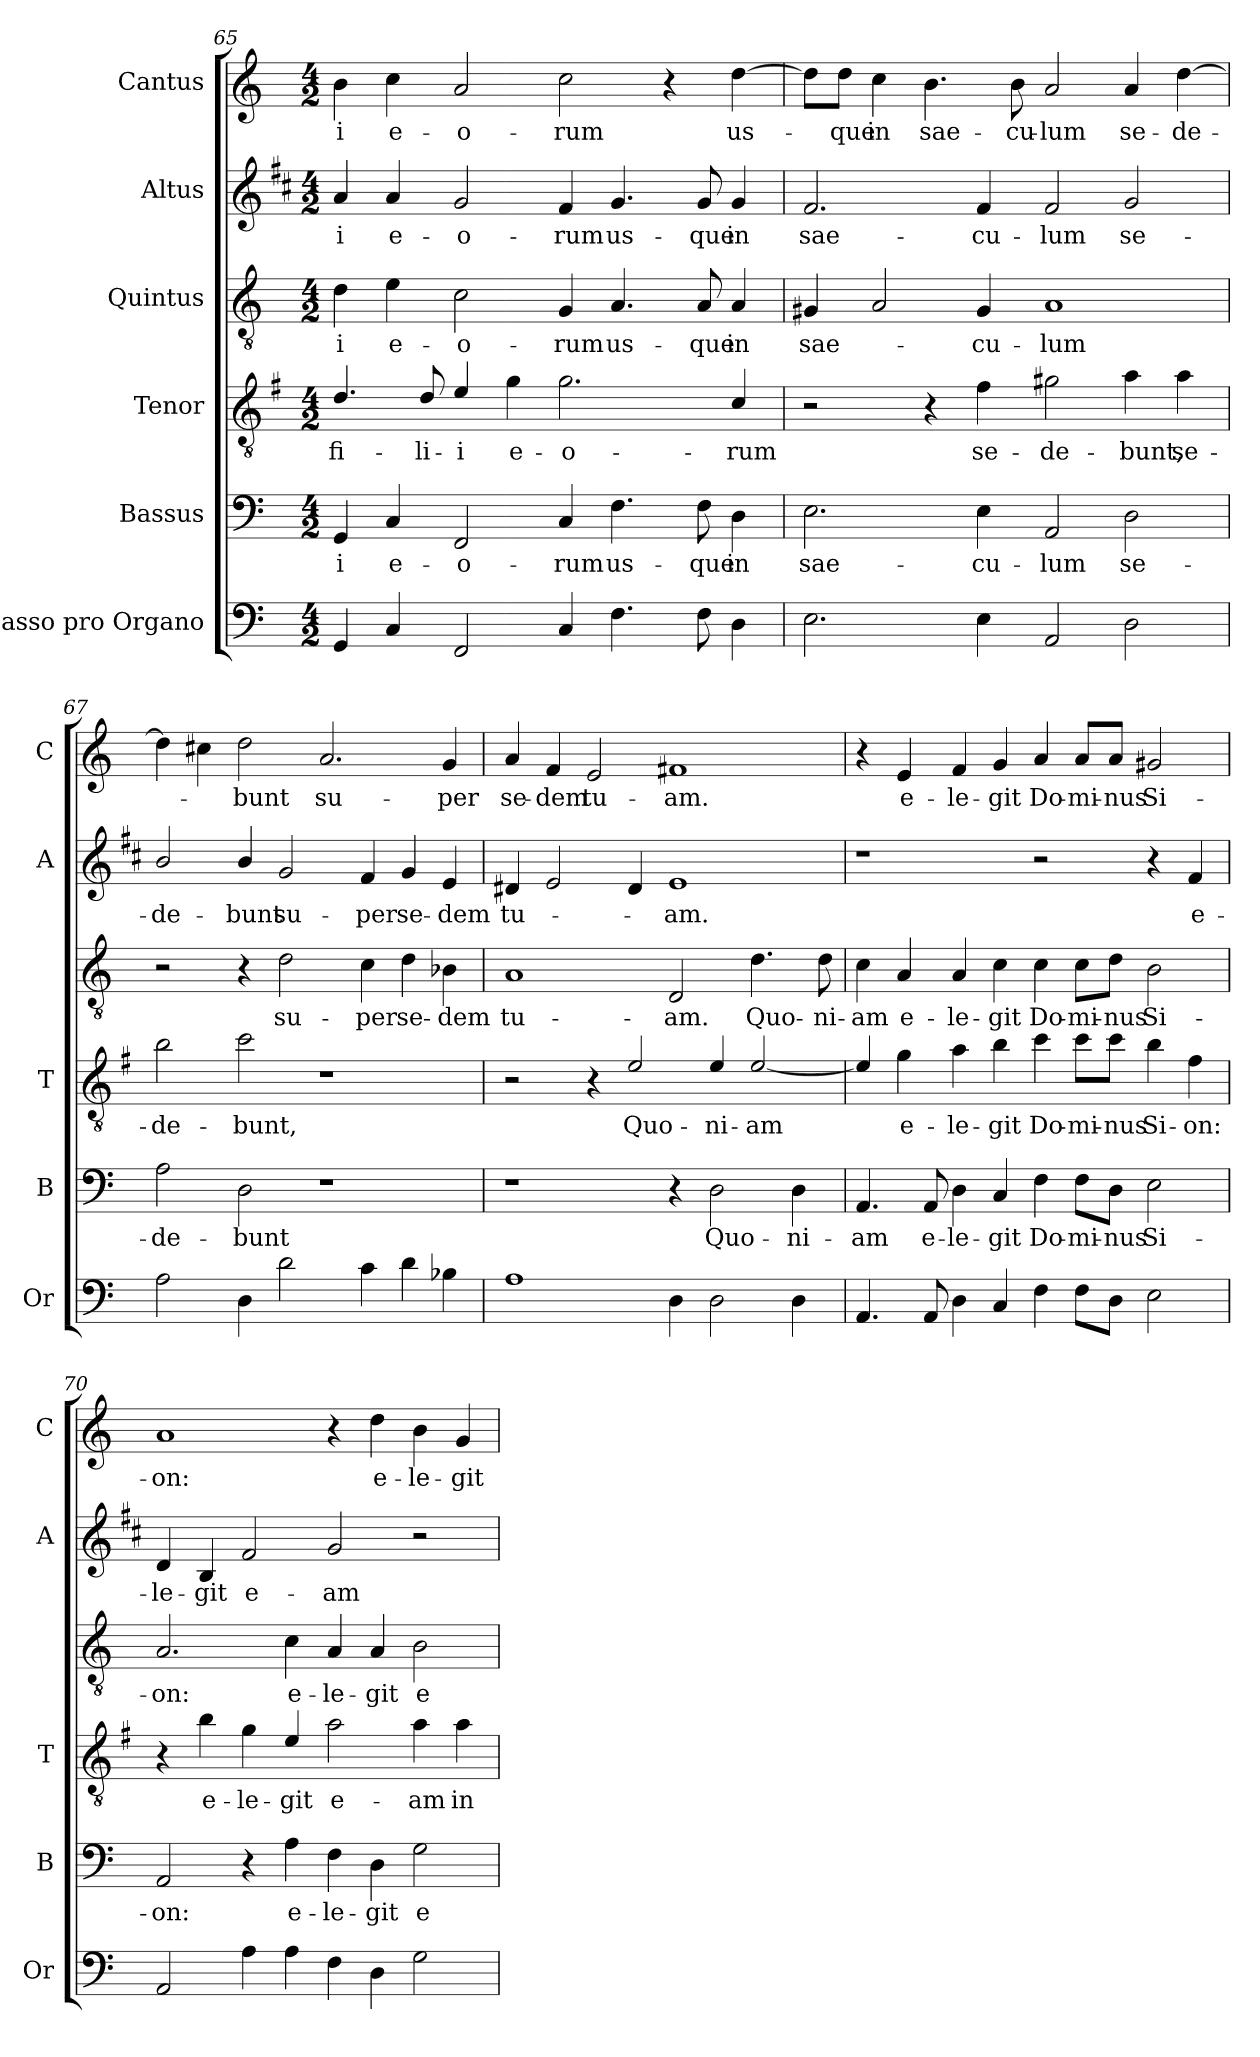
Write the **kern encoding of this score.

**kern	**kern	**text	**kern	**text	**kern	**text	**kern	**text	**kern	**text
*part6	*part5	*part5	*part4	*part4	*part3	*part3	*part2	*part2	*part1	*part1
*staff6	*staff5	*staff5	*staff4	*staff4	*staff3	*staff3	*staff2	*staff2	*staff1	*staff1
*I"Basso pro Organo	*I"Bassus	*	*I"Tenor	*	*I"Quintus	*	*I"Altus	*	*I"Cantus	*
*I'Or	*I'B	*	*I'T	*	*	*	*I'A	*	*I'C	*
!!LO:PB:g=z
*clefF4	*clefF4	*	*clefGv2	*	*clefGv2	*	*clefG2	*	*clefG2	*
*	*	*	*ITrd4c7	*	*	*	*ITrd1c2	*	*	*
*k[]	*k[]	*	*k[]	*	*k[]	*	*k[]	*	*k[]	*
*C:	*C:	*	*C:	*	*C:	*	*C:	*	*C:	*
*M4/2	*M4/2	*	*M4/2	*	*M4/2	*	*M4/2	*	*M4/2	*
=65	=65	=65	=65	=65	=65	=65	=65	=65	=65	=65
!	!	!LO:LY:b	!	!LO:LY:b	!	!LO:LY:b	!	!LO:LY:b	!	!LO:LY:b
4GG/	4GG/	-i	4.G/	fi-	4d\	-i	4g/	-i	4b\	-i
!	!	!LO:LY:b	!	!	!	!LO:LY:b	!	!LO:LY:b	!	!LO:LY:b
4C/	4C/	e-	.	.	4e\	e-	4g/	e-	4cc\	e-
!	!	!	!	!LO:LY:b	!	!	!	!	!	!
.	.	.	8G/	-li-	.	.	.	.	.	.
!	!	!LO:LY:b	!	!LO:LY:b	!	!LO:LY:b	!	!LO:LY:b	!	!LO:LY:b
2FF/	2FF/	-o-	4A/	-i	2c\	-o-	2f/	-o-	2a/	-o-
!	!	!	!	!LO:LY:b	!	!	!	!	!	!
.	.	.	4c\	e-	.	.	.	.	.	.
!	!	!LO:LY:b	!	!LO:LY:b	!	!LO:LY:b	!	!LO:LY:b	!	!LO:LY:b
4C/	4C/	-rum	2.c\	-o-	4G/	-rum	4e/	-rum	2cc\	-rum
!	!	!LO:LY:b	!	!	!	!LO:LY:b	!	!LO:LY:b	!	!
4.F\	4.F\	us-	.	.	4.A/	us-	4.f/	us-	.	.
.	.	.	.	.	.	.	.	.	4r	.
!	!	!LO:LY:b	!	!	!	!LO:LY:b	!	!LO:LY:b	!	!
8F\	8F\	-que	.	.	8A/	-que	8f/	-que	.	.
!	!	!LO:LY:b	!	!LO:LY:b	!	!LO:LY:b	!	!LO:LY:b	!	!LO:LY:b
4D\	4D\	in	4F/	-rum	4A/	in	4f/	in	[4dd\	us-
=66	=66	=66	=66	=66	=66	=66	=66	=66	=66	=66
!	!	!LO:LY:b	!	!	!	!LO:LY:b	!	!LO:LY:b	!	!
2.E\	2.E\	sae-	2r	.	4G#X/	sae-	2.e/	sae-	8dd\L]	.
!	!	!	!	!	!	!	!	!	!	!LO:LY:b
.	.	.	.	.	.	.	.	.	8dd\J	-que
!	!	!	!	!	!	!	!	!	!	!LO:LY:b
.	.	.	.	.	2A/	.	.	.	4cc\	in
!	!	!	!	!	!	!	!	!	!	!LO:LY:b
.	.	.	4r	.	.	.	.	.	4.b\	sae-
!	!	!LO:LY:b	!	!LO:LY:b	!	!LO:LY:b	!	!LO:LY:b	!	!
4E\	4E\	-cu-	4B\	se-	4G#/	-cu-	4e/	-cu-	.	.
!	!	!	!	!	!	!	!	!	!	!LO:LY:b
.	.	.	.	.	.	.	.	.	8b\	-cu-
!	!	!LO:LY:b	!	!LO:LY:b	!	!LO:LY:b	!	!LO:LY:b	!	!LO:LY:b
2AA/	2AA/	-lum	2c#X\	-de-	1A	-lum	2e/	-lum	2a/	-lum
!	!	!LO:LY:b	!	!LO:LY:b	!	!	!	!LO:LY:b	!	!LO:LY:b
2D\	2D\	se-	4d\	-bunt,	.	.	2f/	se-	4a/	se-
!	!	!	!	!LO:LY:b	!	!	!	!	!	!LO:LY:b
.	.	.	4d\	se-	.	.	.	.	[4dd\	-de-
=67	=67	=67	=67	=67	=67	=67	=67	=67	=67	=67
!	!	!LO:LY:b	!	!LO:LY:b	!	!	!	!LO:LY:b	!	!
2A\	2A\	-de-	2e\	-de-	2r	.	2a/	-de-	4dd\]	.
.	.	.	.	.	.	.	.	.	4cc#X\	.
!	!	!LO:LY:b	!	!LO:LY:b	!	!	!	!LO:LY:b	!	!LO:LY:b
4D\	2D\	-bunt	2f\	-bunt,	4r	.	4a/	-bunt	2dd\	-bunt
!	!	!	!	!	!	!LO:LY:b	!	!LO:LY:b	!	!
2d\	.	.	.	.	2d\	su-	2f/	su-	.	.
!	!	!	!	!	!	!	!	!	!	!LO:LY:b
.	1r	.	1r	.	.	.	.	.	2.a/	su-
!	!	!	!	!	!	!LO:LY:b	!	!LO:LY:b	!	!
4c\	.	.	.	.	4c\	-per	4e/	-per	.	.
!	!	!	!	!	!	!LO:LY:b	!	!LO:LY:b	!	!
4d\	.	.	.	.	4d\	se-	4f/	se-	.	.
!	!	!	!	!	!	!LO:LY:b	!	!LO:LY:b	!	!LO:LY:b
4B-X\	.	.	.	.	4B-X\	-dem	4d/	-dem	4g/	-per
!!LO:LB:g=z
=68	=68	=68	=68	=68	=68	=68	=68	=68	=68	=68
!	!	!	!	!	!	!LO:LY:b	!	!LO:LY:b	!	!LO:LY:b
1A	1r	.	2r	.	1A	tu-	4c#X/	tu-	4a/	se-
!	!	!	!	!	!	!	!	!	!	!LO:LY:b
.	.	.	.	.	.	.	2d/	.	4f/	-dem
!	!	!	!	!	!	!	!	!	!	!LO:LY:b
.	.	.	4r	.	.	.	.	.	2e/	tu-
!	!	!	!	!LO:LY:b	!	!	!	!	!	!
.	.	.	2A/	Quo-	.	.	4c#/	.	.	.
!	!	!	!	!	!	!LO:LY:b	!	!LO:LY:b	!	!LO:LY:b
4D\	4r	.	.	.	2D/	-am.	1d	-am.	1f#X	-am.
!	!	!LO:LY:b	!	!LO:LY:b	!	!	!	!	!	!
2D\	2D\	Quo-	4A/	-ni-	.	.	.	.	.	.
!	!	!	!	!LO:LY:b	!	!LO:LY:b	!	!	!	!
.	.	.	[2A/	-am	4.d\	Quo-	.	.	.	.
!	!	!LO:LY:b	!	!	!	!	!	!	!	!
4D\	4D\	-ni-	.	.	.	.	.	.	.	.
!	!	!	!	!	!	!LO:LY:b	!	!	!	!
.	.	.	.	.	8d\	-ni-	.	.	.	.
=69	=69	=69	=69	=69	=69	=69	=69	=69	=69	=69
!	!	!LO:LY:b	!	!	!	!LO:LY:b	!	!	!	!
4.AA/	4.AA/	-am	4A/]	.	4c\	-am	1r	.	4r	.
!	!	!	!	!LO:LY:b	!	!LO:LY:b	!	!	!	!LO:LY:b
.	.	.	4c\	e-	4A/	e-	.	.	4e/	e-
!	!	!LO:LY:b	!	!	!	!	!	!	!	!
8AA/	8AA/	e-	.	.	.	.	.	.	.	.
!	!	!LO:LY:b	!	!LO:LY:b	!	!LO:LY:b	!	!	!	!LO:LY:b
4D\	4D\	-le-	4d\	-le-	4A/	-le-	.	.	4f/	-le-
!	!	!LO:LY:b	!	!LO:LY:b	!	!LO:LY:b	!	!	!	!LO:LY:b
4C/	4C/	-git	4e\	-git	4c\	-git	.	.	4g/	-git
!	!	!LO:LY:b	!	!LO:LY:b	!	!LO:LY:b	!	!	!	!LO:LY:b
4F\	4F\	Do-	4f\	Do-	4c\	Do-	2r	.	4a/	Do-
!	!	!LO:LY:b	!	!LO:LY:b	!	!LO:LY:b	!	!	!	!LO:LY:b
8F\L	8F\L	-mi-	8f\L	-mi-	8c\L	-mi-	.	.	8a/L	-mi-
!	!	!LO:LY:b	!	!LO:LY:b	!	!LO:LY:b	!	!	!	!LO:LY:b
8D\J	8D\J	-nus	8f\J	-nus	8d\J	-nus	.	.	8a/J	-nus
!	!	!LO:LY:b	!	!LO:LY:b	!	!LO:LY:b	!	!	!	!LO:LY:b
2E\	2E\	Si-	4e\	Si-	2B\	Si-	4r	.	2g#X/	Si-
!	!	!	!	!LO:LY:b	!	!	!	!LO:LY:b	!	!
.	.	.	4B\	-on:	.	.	4e/	e-	.	.
=70	=70	=70	=70	=70	=70	=70	=70	=70	=70	=70
!	!	!LO:LY:b	!	!	!	!LO:LY:b	!	!LO:LY:b	!	!LO:LY:b
2AA/	2AA/	-on:	4r	.	2.A/	-on:	4c/	-le-	1a	-on:
!	!	!	!	!LO:LY:b	!	!	!	!LO:LY:b	!	!
.	.	.	4e\	e-	.	.	4A/	-git	.	.
!	!	!	!	!LO:LY:b	!	!	!	!LO:LY:b	!	!
4A\	4r	.	4c\	-le-	.	.	2e/	e-	.	.
!	!	!LO:LY:b	!	!LO:LY:b	!	!LO:LY:b	!	!	!	!
4A\	4A\	e-	4A/	-git	4c\	e-	.	.	.	.
!	!	!LO:LY:b	!	!LO:LY:b	!	!LO:LY:b	!	!LO:LY:b	!	!
4F\	4F\	-le-	2d\	e-	4A/	-le-	2f/	-am	4r	.
!	!	!LO:LY:b	!	!	!	!LO:LY:b	!	!	!	!LO:LY:b
4D\	4D\	-git	.	.	4A/	-git	.	.	4dd\	e-
!	!	!LO:LY:b	!	!LO:LY:b	!	!LO:LY:b	!	!	!	!LO:LY:b
2G\	2G\	e-	4d\	-am	2B\	e-	2r	.	4b\	-le-
!	!	!	!	!LO:LY:b	!	!	!	!	!	!LO:LY:b
.	.	.	4d\	in	.	.	.	.	4g/	-git
=	=	=	=	=	=	=	=	=	=	=
*-	*-	*-	*-	*-	*-	*-	*-	*-	*-	*-
